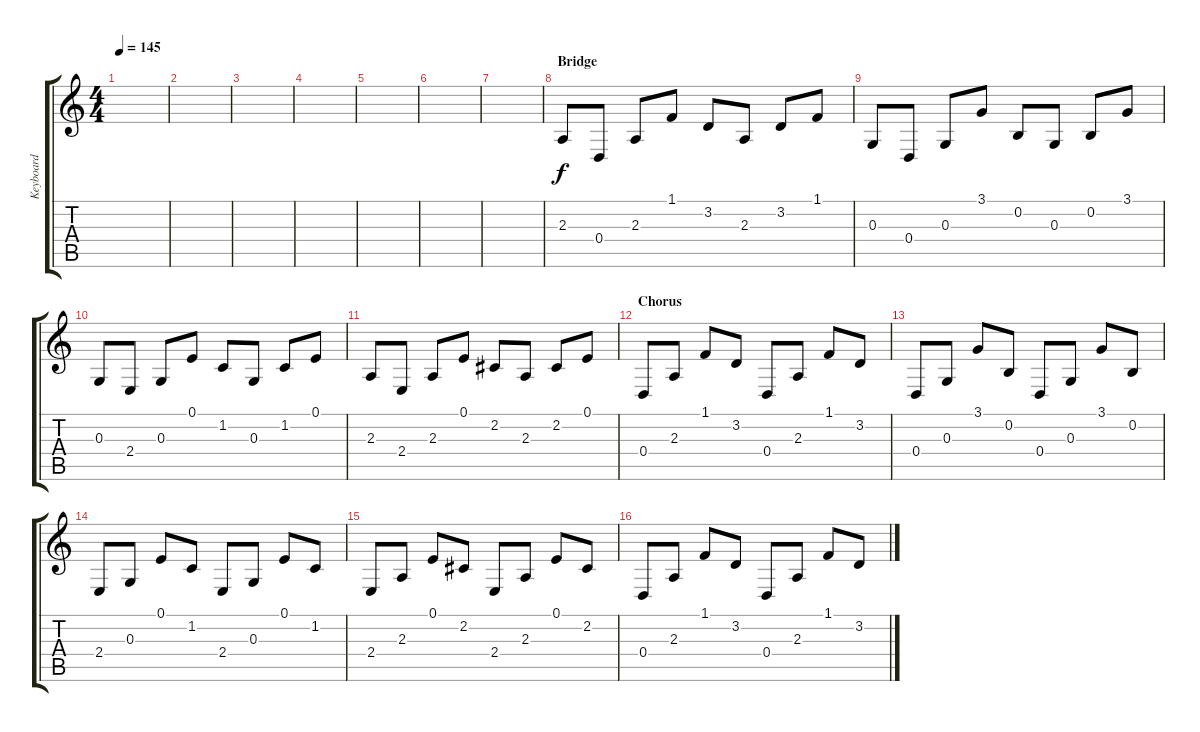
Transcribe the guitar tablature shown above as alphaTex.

\track ("Keyboard" "Keyboard") {instrument electricgrandpiano}
\staff {score tabs}
\tuning (E4 B3 G3 D3 A2 E2) {hide}
\ts (4 4)
\tempo 145
\clef g2
\ks c
|
|
|
|
|
|
|
\section ("" "Bridge")
2.3.8 0.4.8 2.3.8 1.1.8 3.2.8 2.3.8 3.2.8 1.1.8 |
0.3.8 0.4.8 0.3.8 3.1.8 0.2.8 0.3.8 0.2.8 3.1.8 |
0.3.8 2.4.8 0.3.8 0.1.8 1.2.8 0.3.8 1.2.8 0.1.8 |
2.3.8 2.4.8 2.3.8 0.1.8 2.2.8 2.3.8 2.2.8 0.1.8 |
\section ("" "Chorus")
0.4.8 2.3.8 1.1.8 3.2.8 0.4.8 2.3.8 1.1.8 3.2.8 |
0.4.8 0.3.8 3.1.8 0.2.8 0.4.8 0.3.8 3.1.8 0.2.8 |
2.4.8 0.3.8 0.1.8 1.2.8 2.4.8 0.3.8 0.1.8 1.2.8 |
2.4.8 2.3.8 0.1.8 2.2.8 2.4.8 2.3.8 0.1.8 2.2.8 |
0.4.8 2.3.8 1.1.8 3.2.8 0.4.8 2.3.8 1.1.8 3.2.8
